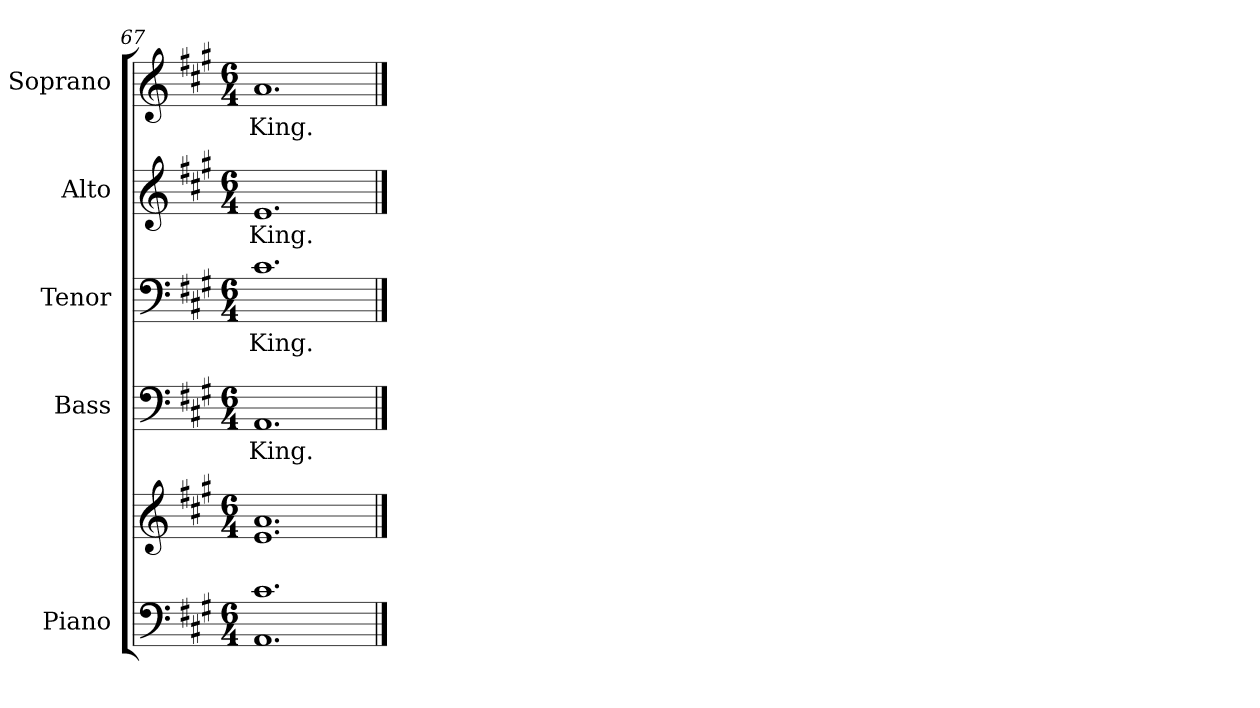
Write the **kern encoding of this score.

**kern	**kern	**kern	**text	**kern	**text	**kern	**text	**kern	**text
*part5	*part5	*part4	*part4	*part3	*part3	*part2	*part2	*part1	*part1
*staff6	*staff5	*staff4	*staff4	*staff3	*staff3	*staff2	*staff2	*staff1	*staff1
*I"Piano	*	*I"Bass	*	*I"Tenor	*	*I"Alto	*	*I"Soprano	*
*I'Pno.	*	*I'B.	*	*I'T.	*	*I'A.	*	*I'S.	*
*clefF4	*clefG2	*clefF4	*	*clefF4	*	*clefG2	*	*clefG2	*
*k[f#c#g#]	*k[f#c#g#]	*k[f#c#g#]	*	*k[f#c#g#]	*	*k[f#c#g#]	*	*k[f#c#g#]	*
*A:	*A:	*A:	*	*A:	*	*A:	*	*A:	*
*M6/4	*M6/4	*M6/4	*	*M6/4	*	*M6/4	*	*M6/4	*
=67	=67	=67	=67	=67	=67	=67	=67	=67	=67
!	!	!	!LO:LY:b:color=#000000	!	!	!	!	!	!
!	!	!	!	!	!LO:LY:b:color=#000000	!	!	!	!
!	!	!	!	!	!	!	!LO:LY:b:color=#000000	!	!
!	!	!	!	!	!	!	!	!	!LO:LY:b:color=#000000
1.AAi 1.c#i	1.ei 1.ai	1.AAi	King.	1.c#i	King.	1.ei	King.	1.ai	King.
==	==	==	==	==	==	==	==	==	==
*-	*-	*-	*-	*-	*-	*-	*-	*-	*-
